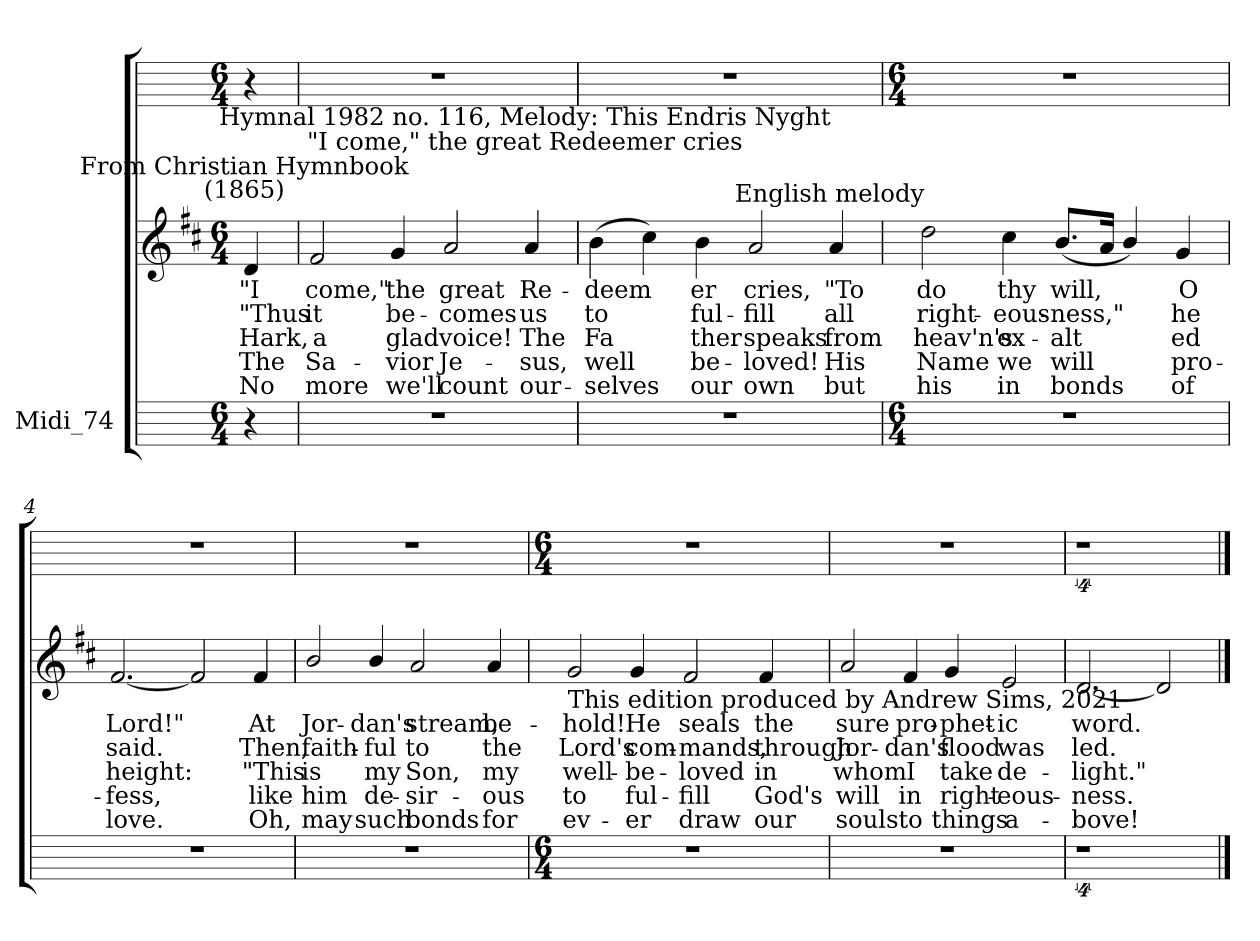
**kern	**kern	**text	**text	**text	**text	**text	**kern
*part3	*part2	*part2	*part2	*part2	*part2	*part2	*part1
*staff3	*staff2	*staff2	*staff2	*staff2	*staff2	*staff2	*staff1
*I"Midi_74	*	*	*	*	*	*	*
*	*clefG2	*	*	*	*	*	*
*	*k[f#c#]	*	*	*	*	*	*
*	*D:	*	*	*	*	*	*
*M6/4	*M6/4	*	*	*	*	*	*M6/4
=	=	=	=	=	=	=	=
!	!LO:TX:a:cj:t=From Christian Hymnbook\n(1865)	!	!	!	!	!	!
!	!	!LO:LY:b	!LO:LY:b	!LO:LY:b	!LO:LY:b	!LO:LY:b	!
4r	4d	"I	"Thus	Hark,	The	No	4r
=1	=1	=1	=1	=1	=1	=1	=1
!	!	!LO:LY:b	!LO:LY:b	!LO:LY:b	!LO:LY:b	!LO:LY:b	!
1.r	2f#	come,"	it	a	Sa-	-more	1.r
!	!	!LO:LY:b	!LO:LY:b	!LO:LY:b	!LO:LY:b	!LO:LY:b	!
.	4g	the	be-	-glad	vior	we'll	.
!	!	!LO:LY:b	!LO:LY:b	!LO:LY:b	!LO:LY:b	!LO:LY:b	!
.	2a	great	comes	voice!	Je-	-count	.
!	!LO:TX:a:cj:t="I come," the great Redeemer cries	!	!	!	!	!	!
!	!LO:TX:a:cj:t=Hymnal 1982 no. 116, Melody&colon; This Endris Nyght	!	!	!	!	!	!
!	!	!LO:LY:b	!LO:LY:b	!LO:LY:b	!LO:LY:b	!LO:LY:b	!
.	4a	Re-	-us	The	sus,	our-	.
=2	=2	=2	=2	=2	=2	=2	=2
!	!	!LO:LY:b	!LO:LY:b	!LO:LY:b	!LO:LY:b	!LO:LY:b	!
1.r	(>4b	-deem	to	Fa	well	selves	1.r
.	4cc#)	.	.	.	.	.	.
!	!	!LO:LY:b	!LO:LY:b	!LO:LY:b	!LO:LY:b	!LO:LY:b	!
.	4b	er	ful-	-ther	be-	-our	.
!	!	!LO:LY:b	!LO:LY:b	!LO:LY:b	!LO:LY:b	!LO:LY:b	!
.	2a	cries,	fill	speaks	loved!	own	.
!	!LO:TX:a:cj:t=English melody	!	!	!	!	!	!
!	!	!LO:LY:b	!LO:LY:b	!LO:LY:b	!LO:LY:b	!LO:LY:b	!
.	4a	"To	all	from	His	but	.
!!LO:LB:g=z
=3	=3	=3	=3	=3	=3	=3	=3
*M6/4	*	*	*	*	*	*	*M6/4
!	!	!LO:LY:b	!LO:LY:b	!LO:LY:b	!LO:LY:b	!LO:LY:b	!
1.r	2dd	do	right-	-heav'n's	Name	his	1.r
!	!	!LO:LY:b	!LO:LY:b	!LO:LY:b	!LO:LY:b	!LO:LY:b	!
.	4cc#	thy	eous-	-ex-	-we	in	.
!	!	!LO:LY:b	!LO:LY:b	!LO:LY:b	!LO:LY:b	!LO:LY:b	!
.	(<8.b/L	will,	ness,"	alt	will	bonds	.
.	16a/J	.	.	.	.	.	.
.	4b/)	.	.	.	.	.	.
!	!	!LO:LY:b	!LO:LY:b	!LO:LY:b	!LO:LY:b	!LO:LY:b	!
.	4g	O	he	ed	pro-	-of	.
=4	=4	=4	=4	=4	=4	=4	=4
!	!	!LO:LY:b	!LO:LY:b	!LO:LY:b	!LO:LY:b	!LO:LY:b	!
1.r	[2.f#	Lord!"	said.	height:	fess,	love.	1.r
.	2f#]	.	.	.	.	.	.
!	!	!LO:LY:b	!LO:LY:b	!LO:LY:b	!LO:LY:b	!LO:LY:b	!
.	4f#	At	Then,	"This	like	Oh,	.
=5	=5	=5	=5	=5	=5	=5	=5
!	!	!LO:LY:b	!LO:LY:b	!LO:LY:b	!LO:LY:b	!LO:LY:b	!
1.r	2b/	Jor-	-faith-	-is	him	may	1.r
!	!	!LO:LY:b	!LO:LY:b	!LO:LY:b	!LO:LY:b	!LO:LY:b	!
.	4b/	dan's	ful	my	de-	-such	.
!	!	!LO:LY:b	!LO:LY:b	!LO:LY:b	!LO:LY:b	!LO:LY:b	!
.	2a	stream,	to	Son,	sir-	-bonds	.
!	!	!LO:LY:b	!LO:LY:b	!LO:LY:b	!LO:LY:b	!LO:LY:b	!
.	4a	be-	-the	my	ous	for	.
!!LO:LB:g=z
=6	=6	=6	=6	=6	=6	=6	=6
*M6/4	*	*	*	*	*	*	*M6/4
!	!LO:TX:b:t=This edition produced by Andrew Sims, 2021	!	!	!	!	!	!
!	!	!LO:LY:b	!LO:LY:b	!LO:LY:b	!LO:LY:b	!LO:LY:b	!
1.r	2g	hold!	Lord's	well-	-to	ev-	1.r
!	!	!LO:LY:b	!LO:LY:b	!LO:LY:b	!LO:LY:b	!LO:LY:b	!
.	4g	-He	com-	-be-	-ful-	-er	.
!	!	!LO:LY:b	!LO:LY:b	!LO:LY:b	!LO:LY:b	!LO:LY:b	!
.	2f#	seals	mands,	loved	fill	draw	.
!	!	!LO:LY:b	!LO:LY:b	!LO:LY:b	!LO:LY:b	!LO:LY:b	!
.	4f#	the	through	in	God's	our	.
=7	=7	=7	=7	=7	=7	=7	=7
!	!	!LO:LY:b	!LO:LY:b	!LO:LY:b	!LO:LY:b	!LO:LY:b	!
1.r	2a	sure	Jor-	-whom	will	souls	1.r
!	!	!LO:LY:b	!LO:LY:b	!LO:LY:b	!LO:LY:b	!LO:LY:b	!
.	4f#	pro-	-dan's	I	in	to	.
!	!	!LO:LY:b	!LO:LY:b	!LO:LY:b	!LO:LY:b	!LO:LY:b	!
.	4g	phet-	-flood	take	right-	-things	.
!	!	!LO:LY:b	!LO:LY:b	!LO:LY:b	!LO:LY:b	!LO:LY:b	!
.	2e	ic	was	de-	-eous-	-a-	.
=8	=8	=8	=8	=8	=8	=8	=8
!	!	!LO:LY:b	!LO:LY:b	!LO:LY:b	!LO:LY:b	!LO:LY:b	!
4%5r	[2.d	-word.	led.	light."	ness.	bove!	4%5r
.	2d]	.	.	.	.	.	.
==	==	==	==	==	==	==	==
*-	*-	*-	*-	*-	*-	*-	*-
